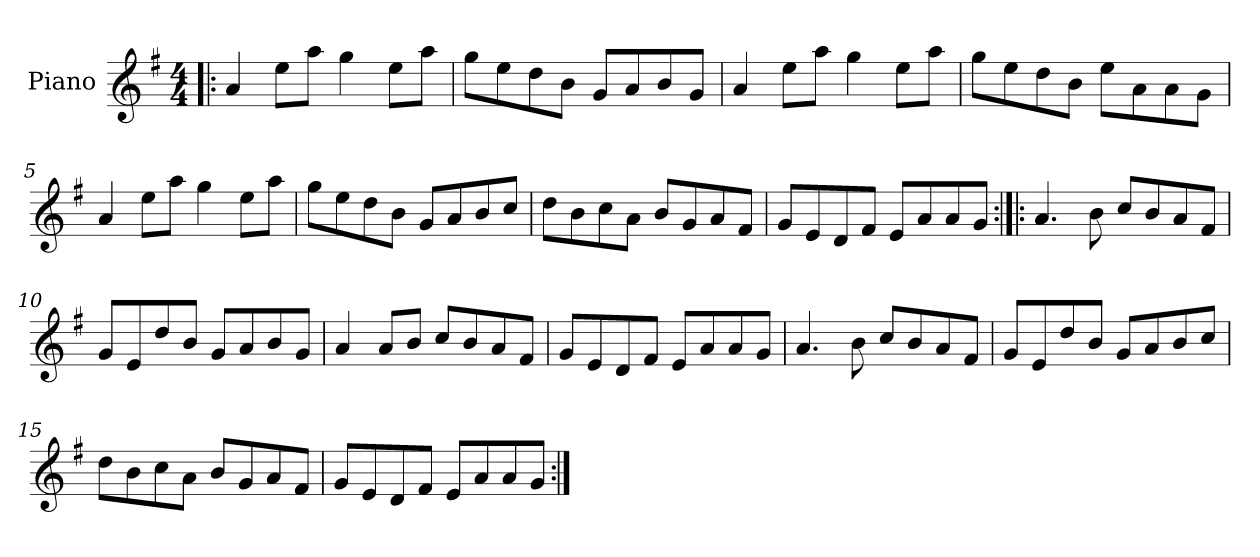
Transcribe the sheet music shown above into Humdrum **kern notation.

**kern
*part1
*staff1
*I"Piano
*I'Pno
*clefG2
*k[f#]
*A:dor
*M4/4
=1!|:
4a/
8ee\L
8aa\J
4gg\
8ee\L
8aa\J
=2
8gg\L
8ee\
8dd\
8b\J
8g/L
8a/
8b/
8g/J
=3
4a/
8ee\L
8aa\J
4gg\
8ee\L
8aa\J
=4
8gg\L
8ee\
8dd\
8b\J
8ee\L
8a\
8a\
8g\J
!!LO:LB:g=z
=5
4a/
8ee\L
8aa\J
4gg\
8ee\L
8aa\J
=6
8gg\L
8ee\
8dd\
8b\J
8g/L
8a/
8b/
8cc/J
=7
8dd\L
8b\
8cc\
8a\J
8b/L
8g/
8a/
8f#/J
=8
8g/L
8e/
8d/
8f#/J
8e/L
8a/
8a/
8g/J
!!LO:LB:g=z
=9:|!|:
4.a/
8b\
8cc/L
8b/
8a/
8f#/J
=10
8g/L
8e/
8dd/
8b/J
8g/L
8a/
8b/
8g/J
=11
4a/
8a/L
8b/J
8cc/L
8b/
8a/
8f#/J
=12
8g/L
8e/
8d/
8f#/J
8e/L
8a/
8a/
8g/J
=13
4.a/
8b\
8cc/L
8b/
8a/
8f#/J
!!LO:LB:g=z
=14
8g/L
8e/
8dd/
8b/J
8g/L
8a/
8b/
8cc/J
=15
8dd\L
8b\
8cc\
8a\J
8b/L
8g/
8a/
8f#/J
=16
8g/L
8e/
8d/
8f#/J
8e/L
8a/
8a/
8g/J
=:|!
*-
